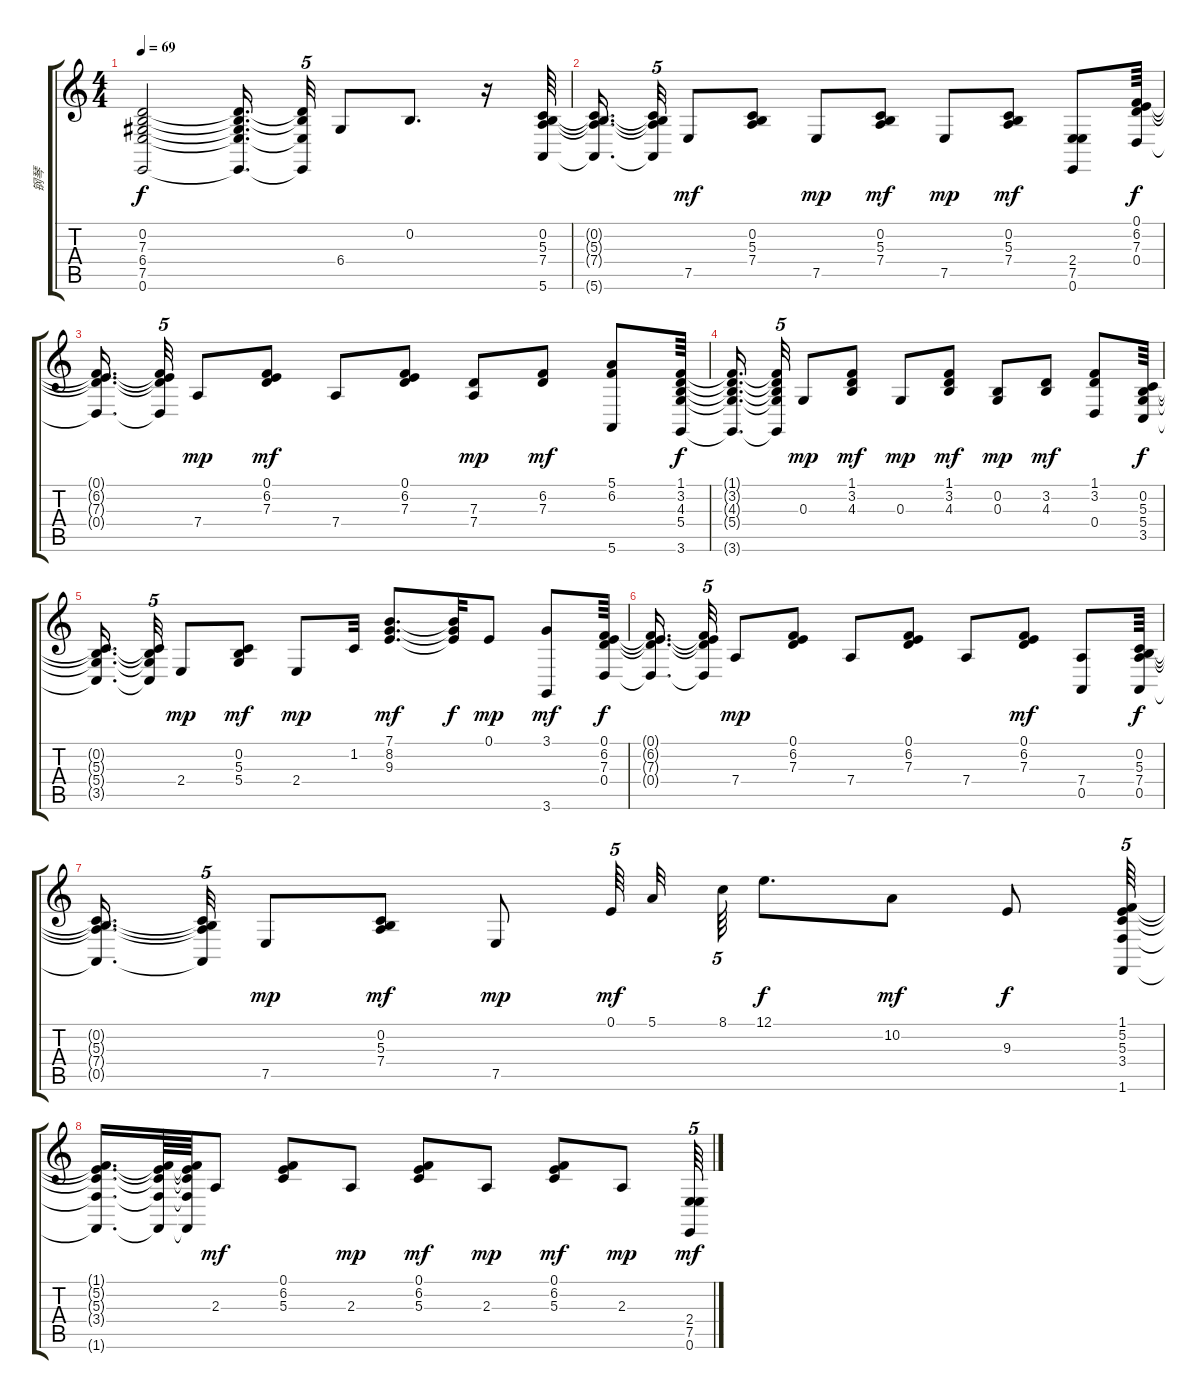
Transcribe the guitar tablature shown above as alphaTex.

\track ("钢琴" "钢琴") {instrument brightacousticpiano}
\staff {score tabs}
\tuning (E4 B3 G3 D3 A2 E2) {hide}
\ts (4 4)
\tempo 69
\clef g2
\ks c
(0.2{t} 7.3{t} 6.4{t} 7.5{t} 0.6{t}).2{dy f} (0.2{t} 7.3{t} 6.4{t} 7.5{t} 0.6{t}).16{d beam splitsecondary} (0.2{t} 7.3{t} 7.5{t} 0.6{t}).32{tu (5 4)} 6.4.8 0.2.8{d} r.16 (0.2 5.3 7.4 5.6).64{volume 10} |
(0.2{t} 5.3{t} 7.4{t} 5.6{t}).16{d beam splitsecondary} (0.2{t} 5.3{t} 7.4{t} 5.6{t}).32{tu (5 4)} 7.5.8{dy mf} (0.2 5.3 7.4).8 7.5.8{dy mp} (0.2 5.3 7.4).8{dy mf} 7.5.8{dy mp} (0.2 5.3 7.4).8{dy mf} (2.4 7.5 0.6).8 (0.1 6.2 7.3 0.4).64{dy f} |
(0.1{t} 6.2{t} 7.3{t} 0.4{t}).16{d beam splitsecondary} (0.1{t} 6.2{t} 7.3{t} 0.4{t}).32{tu (5 4)} 7.4.8{dy mp} (0.1 6.2 7.3).8{dy mf} 7.4.8 (0.1 6.2 7.3).8 (7.3 7.4).8{dy mp} (6.2 7.3).8{dy mf} (5.1 6.2 5.6).8 (1.1 3.2 4.3 5.4 3.6).64{dy f} |
(1.1{t} 3.2{t} 4.3{t} 5.4{t} 3.6{t}).16{d beam splitsecondary} (1.1{t} 3.2{t} 4.3{t} 5.4{t} 3.6{t}).32{tu (5 4)} 0.3.8{dy mp} (1.1 3.2 4.3).8{dy mf} 0.3.8{dy mp} (1.1 3.2 4.3).8{dy mf} (0.2 0.3).8{dy mp} (3.2 4.3).8{dy mf} (1.1 3.2 0.4).8 (0.2 5.3 5.4 3.5).64{dy f} |
(0.2{t} 5.3{t} 5.4{t} 3.5{t}).16{d beam splitsecondary} (0.2{t} 5.3{t} 5.4{t} 3.5{t}).32{tu (5 4)} 2.4.8{dy mp} (0.2 5.3 5.4).8{dy mf} 2.4.8{dy mp} 1.2.32 (7.1 8.2 9.3).8{d dy mf} (7.1{t} 8.2{t} 9.3{t}).32{dy f} 0.1.8{dy mp} (3.1 3.6).8{dy mf} (0.1 6.2 7.3 0.4).64{dy f} |
(0.1{t} 6.2{t} 7.3{t} 0.4{t}).16{d beam splitsecondary} (0.1{t} 6.2{t} 7.3{t} 0.4{t}).32{tu (5 4)} 7.4.8{dy mp} (0.1 6.2 7.3).8 7.4.8 (0.1 6.2 7.3).8 7.4.8 (0.1 6.2 7.3).8{dy mf} (7.4 0.5).8 (0.2 5.3 7.4 0.5).64{dy f} |
(0.2{t} 5.3{t} 7.4{t} 0.5{t}).16{d beam splitsecondary} (0.2{t} 5.3{t} 7.4{t} 0.5{t}).32{tu (5 4)} 7.5.8{dy mp} (0.2 5.3 7.4).8{dy mf} 7.5.8{dy mp} 0.1.64{tu (5 4) dy mf} 5.1.32{beam splitsecondary} 8.1.64{tu (5 4)} 12.1.8{d dy f} 10.2.8{dy mf} 9.3.8{dy f} (1.1 5.2 5.3 3.4 1.6).64{tu (5 4)} |
(1.1{t} 5.2{t} 5.3{t} 3.4{t} 1.6{t}).16{d} (1.1{t} 5.2{t} 5.3{t} 3.4{t} 1.6{t}).64 (1.1{t} 5.2{t} 5.3{t} 3.4{t} 1.6{t}).64 2.3.8{dy mf} (0.1 6.2 5.3).8 2.3.8{dy mp} (0.1 6.2 5.3).8{dy mf} 2.3.8{dy mp} (0.1 6.2 5.3).8{dy mf} 2.3.8{dy mp} (2.4 7.5 0.6).64{tu (5 4) dy mf volume 9}
